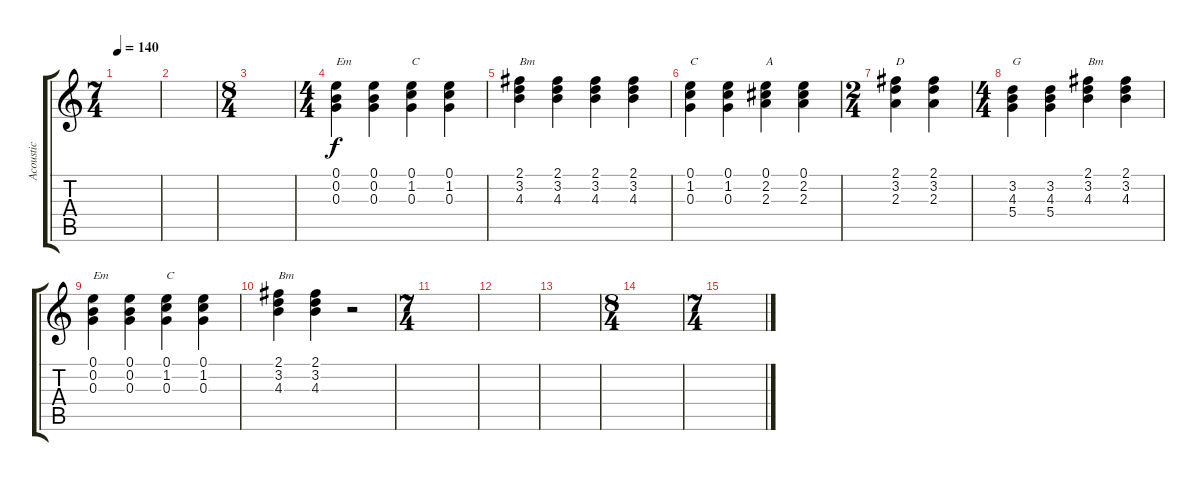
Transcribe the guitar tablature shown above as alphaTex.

\track ("Acoustic" "Acoustic") {instrument acousticguitarsteel}
\staff {score tabs}
\tuning (E4 B3 G3 D3 A2 E2) {hide}
\ts (7 4)
\tempo 140
\clef g2
\ks c
|
|
\ts (8 4)
|
\ts (4 4)
(0.1 0.2 0.3).4{txt "Em"} (0.1 0.2 0.3).4 (0.1 1.2 0.3).4{txt "C"} (0.1 1.2 0.3).4 |
(2.1 3.2 4.3).4{txt "Bm"} (2.1 3.2 4.3).4 (2.1 3.2 4.3).4 (2.1 3.2 4.3).4 |
(0.1 1.2 0.3).4{txt "C"} (0.1 1.2 0.3).4 (0.1 2.2 2.3).4{txt "A"} (0.1 2.2 2.3).4 |
\ts (2 4)
(2.1 3.2 2.3).4{txt "D"} (2.1 3.2 2.3).4 |
\ts (4 4)
(3.2 4.3 5.4).4{txt "G"} (3.2 4.3 5.4).4 (2.1 3.2 4.3).4{txt "Bm"} (2.1 3.2 4.3).4 |
(0.1 0.2 0.3).4{txt "Em"} (0.1 0.2 0.3).4 (0.1 1.2 0.3).4{txt "C"} (0.1 1.2 0.3).4 |
(2.1 3.2 4.3).4{txt "Bm"} (2.1 3.2 4.3).4 r.2 |
\ts (7 4)
|
|
|
\ts (8 4)
|
\ts (7 4)
